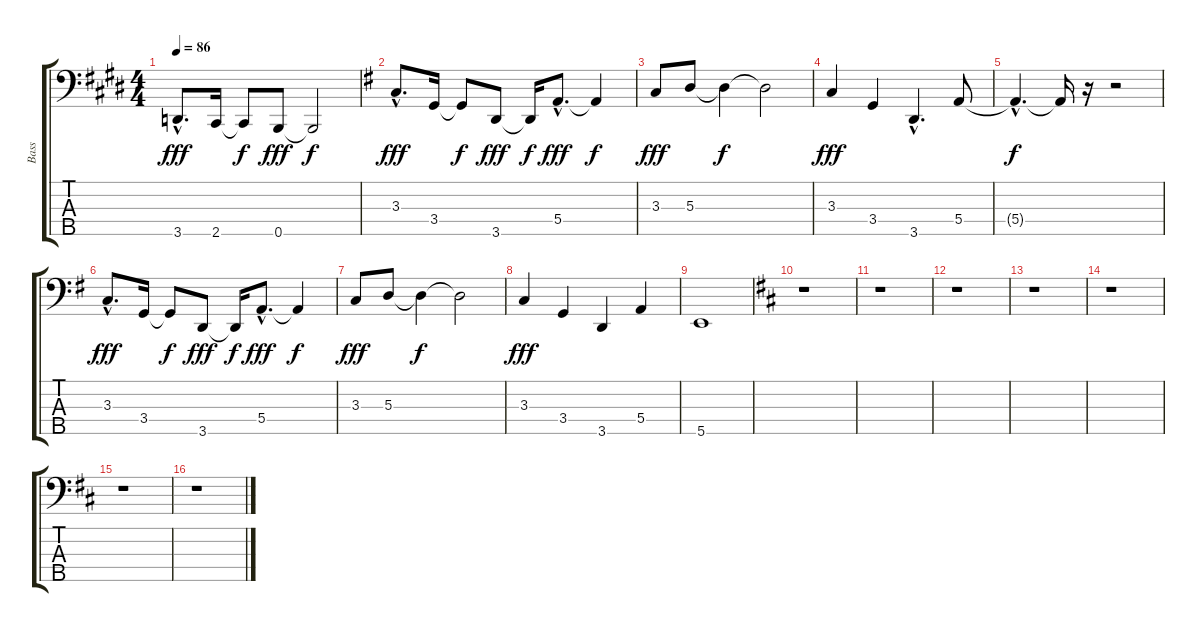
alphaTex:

\track ("Bass" "Bass") {instrument synthbass2}
\staff {score tabs}
\tuning (G2 D2 A1 E1 B0) {hide}
\ts (4 4)
\tempo 86
\clef f4
\ks e
3.5{hac}.8{d dy fff} 2.5.16 2.5{t}.8{dy f} 0.5.8{dy fff} 0.5{t}.2{dy f} |
\ks g
3.3{hac}.8{d dy fff} 3.4.16 3.4{t}.8{dy f} 3.5.8{dy fff} 3.5{t}.16{dy f} 5.4{hac}.8{d dy fff} 5.4{t}.4{dy f} |
3.3.8{dy fff} 5.3.8 5.3{t}.4{dy f} 5.3{t}.2 |
3.3.4{dy fff} 3.4.4 3.5{hac}.4{d} 5.4.8 |
5.4{hac t}.4{d dy f} 5.4{t}.16 r.16 r.2 |
3.3{hac}.8{d dy fff} 3.4.16 3.4{t}.8{dy f} 3.5.8{dy fff} 3.5{t}.16{dy f} 5.4{hac}.8{d dy fff} 5.4{t}.4{dy f} |
3.3.8{dy fff} 5.3.8 5.3{t}.4{dy f} 5.3{t}.2 |
3.3.4{dy fff} 3.4.4 3.5.4 5.4.4 |
5.5.1 |
\ks d
r.1 |
r.1 |
r.1 |
r.1 |
r.1 |
r.1 |
r.1
